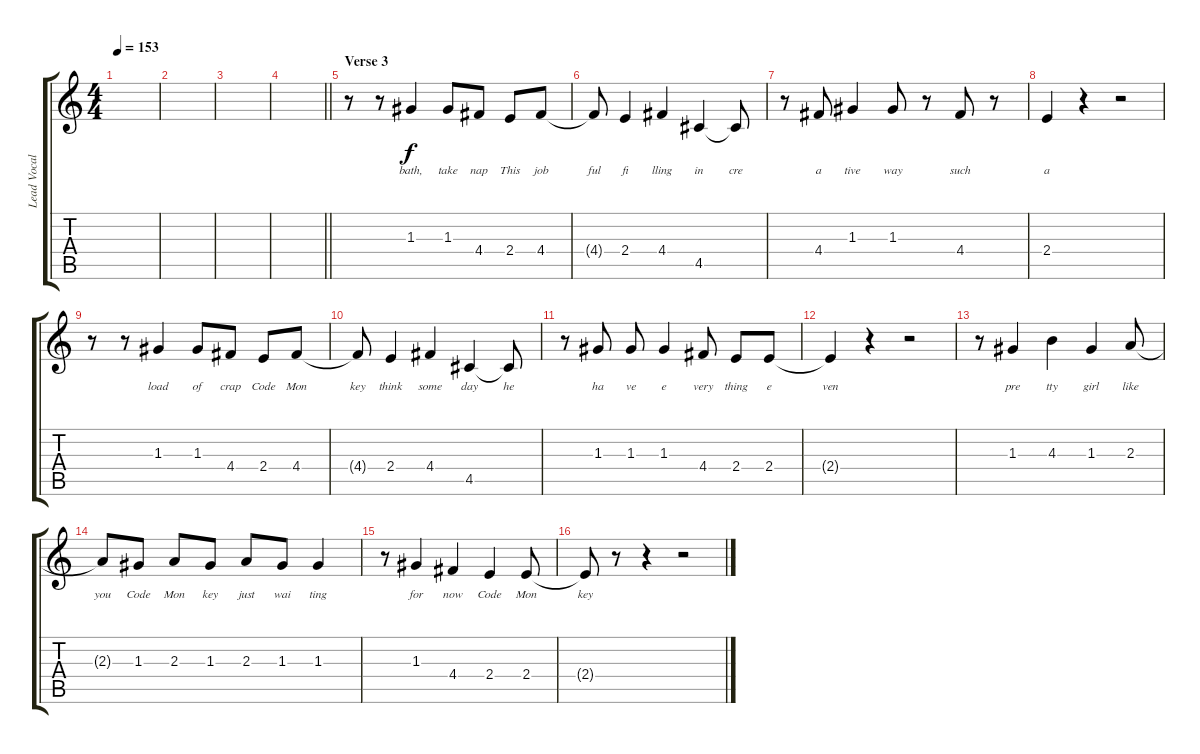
\track ("Lead Vocals" "Lead Vocal") {instrument acousticguitarnylon}
\staff {score tabs}
\tuning (E4 B3 G3 D3 A2 E2) {hide}
\ts (4 4)
\tempo 153
\clef g2
\ks c
|
|
|
\barLineRight lightlight
|
\section ("" "Verse 3")
r.8 r.8 1.3.4{lyrics (0 "bath,") lyrics (1 "") lyrics (2 "") lyrics (3 "") lyrics (4 "")} 1.3.8{lyrics (0 "take") lyrics (1 "") lyrics (2 "") lyrics (3 "") lyrics (4 "")} 4.4.8{lyrics (0 "nap") lyrics (1 "") lyrics (2 "") lyrics (3 "") lyrics (4 "")} 2.4.8{lyrics (0 "This") lyrics (1 "") lyrics (2 "") lyrics (3 "") lyrics (4 "")} 4.4.8{lyrics (0 "job") lyrics (1 "") lyrics (2 "") lyrics (3 "") lyrics (4 "")} |
4.4{t}.8{lyrics (0 "ful") lyrics (1 "") lyrics (2 "") lyrics (3 "") lyrics (4 "")} 2.4.4{lyrics (0 "fi") lyrics (1 "") lyrics (2 "") lyrics (3 "") lyrics (4 "")} 4.4.4{lyrics (0 "lling") lyrics (1 "") lyrics (2 "") lyrics (3 "") lyrics (4 "")} 4.5.4{lyrics (0 "in") lyrics (1 "") lyrics (2 "") lyrics (3 "") lyrics (4 "")} 4.5{t}.8{lyrics (0 "cre") lyrics (1 "") lyrics (2 "") lyrics (3 "") lyrics (4 "")} |
r.8 4.4.8{lyrics (0 "a") lyrics (1 "") lyrics (2 "") lyrics (3 "") lyrics (4 "")} 1.3.4{lyrics (0 "tive") lyrics (1 "") lyrics (2 "") lyrics (3 "") lyrics (4 "")} 1.3.8{lyrics (0 "way") lyrics (1 "") lyrics (2 "") lyrics (3 "") lyrics (4 "")} r.8 4.4.8{lyrics (0 "such") lyrics (1 "") lyrics (2 "") lyrics (3 "") lyrics (4 "")} r.8 |
2.4.4{lyrics (0 "a") lyrics (1 "") lyrics (2 "") lyrics (3 "") lyrics (4 "")} r.4 r.2 |
r.8 r.8 1.3.4{lyrics (0 "load") lyrics (1 "") lyrics (2 "") lyrics (3 "") lyrics (4 "")} 1.3.8{lyrics (0 "of") lyrics (1 "") lyrics (2 "") lyrics (3 "") lyrics (4 "")} 4.4.8{lyrics (0 "crap") lyrics (1 "") lyrics (2 "") lyrics (3 "") lyrics (4 "")} 2.4.8{lyrics (0 "Code") lyrics (1 "") lyrics (2 "") lyrics (3 "") lyrics (4 "")} 4.4.8{lyrics (0 "Mon") lyrics (1 "") lyrics (2 "") lyrics (3 "") lyrics (4 "")} |
4.4{t}.8{lyrics (0 "key") lyrics (1 "") lyrics (2 "") lyrics (3 "") lyrics (4 "")} 2.4.4{lyrics (0 "think") lyrics (1 "") lyrics (2 "") lyrics (3 "") lyrics (4 "")} 4.4.4{lyrics (0 "some") lyrics (1 "") lyrics (2 "") lyrics (3 "") lyrics (4 "")} 4.5.4{lyrics (0 "day") lyrics (1 "") lyrics (2 "") lyrics (3 "") lyrics (4 "")} 4.5{t}.8{lyrics (0 "he") lyrics (1 "") lyrics (2 "") lyrics (3 "") lyrics (4 "")} |
r.8 1.3.8{lyrics (0 "ha") lyrics (1 "") lyrics (2 "") lyrics (3 "") lyrics (4 "")} 1.3.8{lyrics (0 "ve") lyrics (1 "") lyrics (2 "") lyrics (3 "") lyrics (4 "")} 1.3.4{lyrics (0 "e") lyrics (1 "") lyrics (2 "") lyrics (3 "") lyrics (4 "")} 4.4.8{lyrics (0 "very") lyrics (1 "") lyrics (2 "") lyrics (3 "") lyrics (4 "")} 2.4.8{lyrics (0 "thing") lyrics (1 "") lyrics (2 "") lyrics (3 "") lyrics (4 "")} 2.4.8{lyrics (0 "e") lyrics (1 "") lyrics (2 "") lyrics (3 "") lyrics (4 "")} |
2.4{t}.4{lyrics (0 "ven") lyrics (1 "") lyrics (2 "") lyrics (3 "") lyrics (4 "")} r.4 r.2 |
r.8 1.3.4{lyrics (0 "pre") lyrics (1 "") lyrics (2 "") lyrics (3 "") lyrics (4 "")} 4.3.4{lyrics (0 "tty") lyrics (1 "") lyrics (2 "") lyrics (3 "") lyrics (4 "")} 1.3.4{lyrics (0 "girl") lyrics (1 "") lyrics (2 "") lyrics (3 "") lyrics (4 "")} 2.3.8{lyrics (0 "like") lyrics (1 "") lyrics (2 "") lyrics (3 "") lyrics (4 "")} |
2.3{t}.8{lyrics (0 "you") lyrics (1 "") lyrics (2 "") lyrics (3 "") lyrics (4 "")} 1.3.8{lyrics (0 "Code") lyrics (1 "") lyrics (2 "") lyrics (3 "") lyrics (4 "")} 2.3.8{lyrics (0 "Mon") lyrics (1 "") lyrics (2 "") lyrics (3 "") lyrics (4 "")} 1.3.8{lyrics (0 "key") lyrics (1 "") lyrics (2 "") lyrics (3 "") lyrics (4 "")} 2.3.8{lyrics (0 "just") lyrics (1 "") lyrics (2 "") lyrics (3 "") lyrics (4 "")} 1.3.8{lyrics (0 "wai") lyrics (1 "") lyrics (2 "") lyrics (3 "") lyrics (4 "")} 1.3.4{lyrics (0 "ting") lyrics (1 "") lyrics (2 "") lyrics (3 "") lyrics (4 "")} |
r.8 1.3.4{lyrics (0 "for") lyrics (1 "") lyrics (2 "") lyrics (3 "") lyrics (4 "")} 4.4.4{lyrics (0 "now") lyrics (1 "") lyrics (2 "") lyrics (3 "") lyrics (4 "")} 2.4.4{lyrics (0 "Code") lyrics (1 "") lyrics (2 "") lyrics (3 "") lyrics (4 "")} 2.4.8{lyrics (0 "Mon") lyrics (1 "") lyrics (2 "") lyrics (3 "") lyrics (4 "")} |
2.4{t}.8{lyrics (0 "key") lyrics (1 "") lyrics (2 "") lyrics (3 "") lyrics (4 "")} r.8 r.4 r.2
